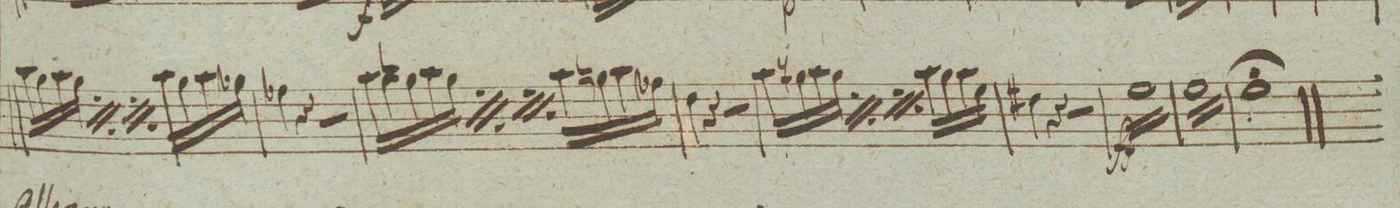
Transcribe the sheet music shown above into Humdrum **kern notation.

**kern	**dynam
*I"Baſso.	*
*clefF4	*
*k[]	*
*met(c)	*
*M4/4	*
16C\LL	.
16BB\	.
16C\	.
16BB\JJ	.
*rep	*
16C\LL	.
16BB\	.
16C\	.
16BB\JJ	.
*Xrep	*
*rep	*
16C\LL	.
16BB\	.
16C\	.
16BB\JJ	.
*Xrep	*
16C\LL	.
16BB\	.
16C\	.
16BB-X\JJ	.
=15	=15
4AA\	.
4r	.
2r	.
=16	=16
16C\LL	.
16BBn\	.
16C\	.
16BB\JJ	.
*rep	*
16C\LL	.
16BB\	.
16C\	.
16BB\JJ	.
*Xrep	*
*rep	*
16C\LL	.
16BB\	.
16C\	.
16BB\JJ	.
*Xrep	*
16C\LL	.
16BB\	.
16C\	.
16AA-X\JJ	.
=17	=17
4FF\	.
4r	.
2r	.
=18	=18
16C\LL	.
16BBn\	.
16C\	.
16BB\JJ	.
*rep	*
16C\LL	.
16BB\	.
16C\	.
16BB\JJ	.
*Xrep	*
*rep	*
16C\LL	.
16BB\	.
16C\	.
16BB\JJ	.
*Xrep	*
16C\LL	.
16BB\	.
16C\	.
16GG\JJ	.
=19	=19
4FF#X\	.
4r	.
2r	.
=20	=20
*tremolo	*
16GG\LL	ff
16GG\	.
16GG\	.
16GG\	.
16GG\	.
16GG\	.
16GG\	.
16GG\	.
16GG\	.
16GG\	.
16GG\	.
16GG\	.
16GG\	.
16GG\	.
16GG\	.
16GG\JJ	.
=21	=21
16GG\LL	.
16GG\	.
16GG\	.
16GG\	.
16GG\	.
16GG\	.
16GG\	.
16GG\	.
16GG\	.
16GG\	.
16GG\	.
16GG\	.
16GG\	.
16GG\	.
16GG\	.
16GG\JJ	.
*Xtremolo	*
=22	=22
1GG/;	.
=23||	=23||
*-	*-
